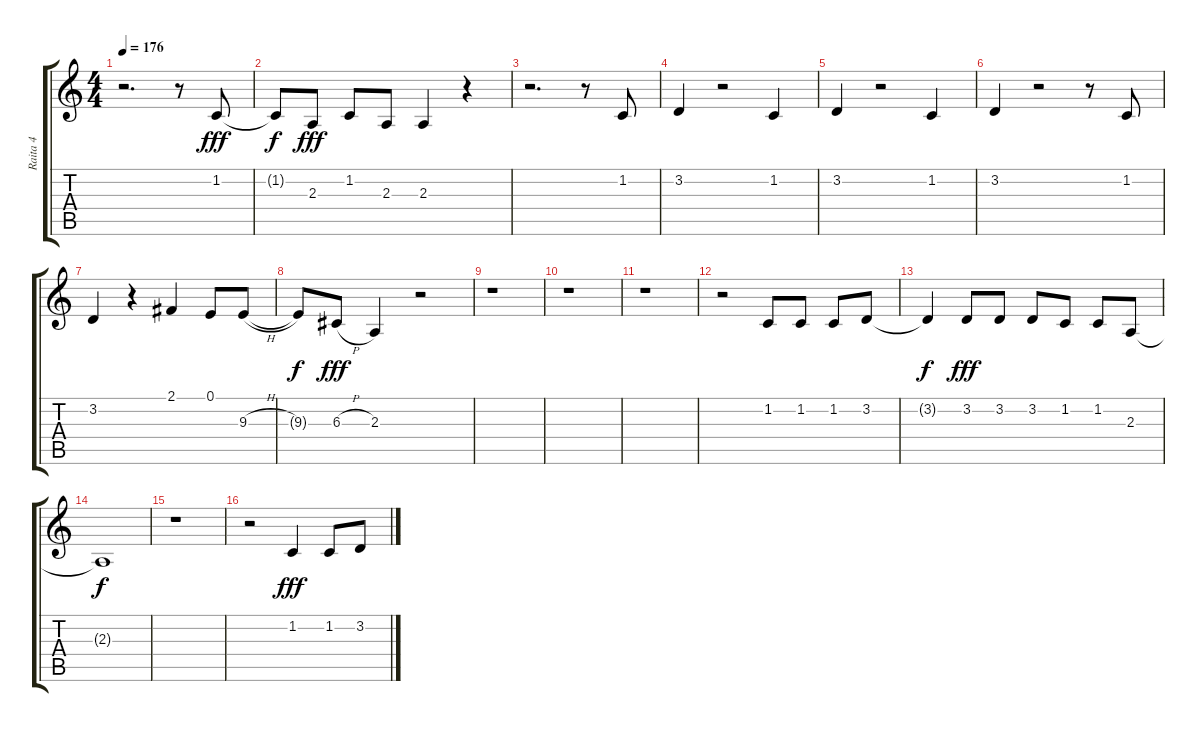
\track ("Raita 4" "Raita 4") {instrument tenorsax}
\staff {score tabs}
\tuning (E4 B3 G3 D3 A2 E2) {hide}
\ts (4 4)
\tempo 176
\clef g2
\ks c
r.2{d dy fff} r.8 1.2.8 |
1.2{t}.8{dy f} 2.3.8{dy fff} 1.2.8 2.3.8 2.3.4 r.4 |
r.2{d} r.8 1.2.8 |
3.2.4 r.2 1.2.4 |
3.2.4 r.2 1.2.4 |
3.2.4 r.2 r.8 1.2.8 |
3.2.4 r.4 2.1.4 0.1.8 9.3{h}.8 |
9.3{t}.8{dy f} 6.3{h}.8{dy fff} 2.3.4 r.2 |
r.1 |
r.1 |
r.1 |
r.2 1.2.8 1.2.8 1.2.8 3.2.8 |
3.2{t}.4{dy f} 3.2.8{dy fff} 3.2.8 3.2.8 1.2.8 1.2.8 2.3.8 |
2.3{t}.1{dy f} |
r.1 |
r.2 1.2.4{dy fff} 1.2.8 3.2.8
